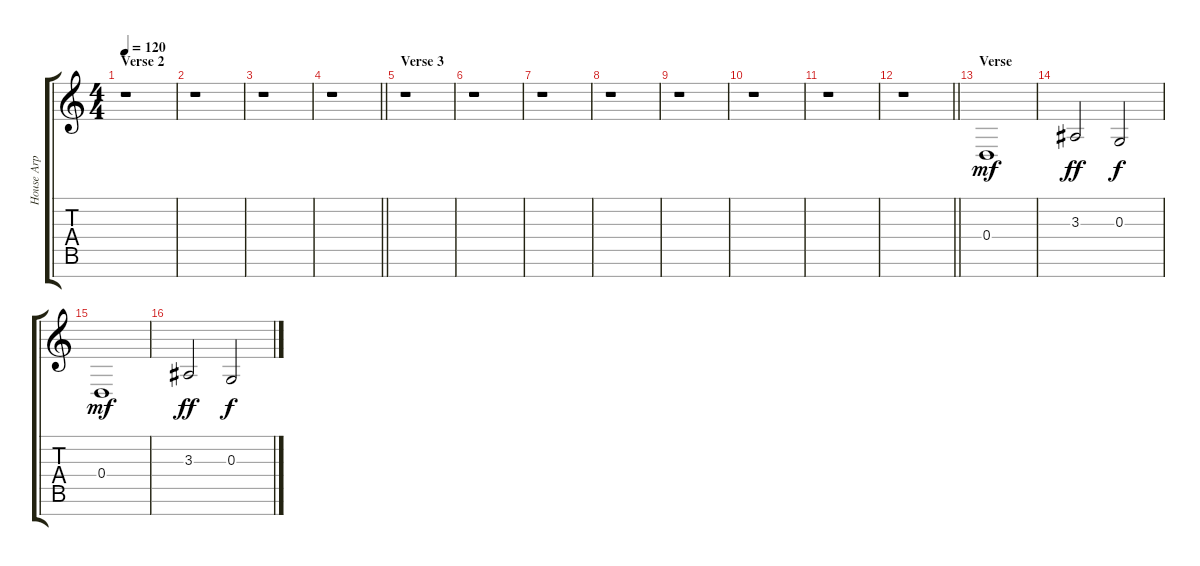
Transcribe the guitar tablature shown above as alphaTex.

\track ("House Arp" "House Arp") {instrument fx7echoes}
\staff {score tabs}
\tuning (E4 B3 G3 D3 A2 E2 B1) {hide}
\ts (4 4)
\section ("" "Verse 2")
\tempo 120
\clef g2
\ks c
r.1{dy f} |
r.1 |
r.1 |
\barLineRight lightlight
r.1 |
\section ("" "Verse 3")
r.1 |
r.1 |
r.1 |
r.1 |
r.1 |
r.1 |
r.1 |
\barLineRight lightlight
r.1 |
\section ("" "Verse")
0.4.1{dy mf} |
3.3.2{dy ff} 0.3.2{dy f} |
0.4.1{dy mf} |
3.3.2{dy ff} 0.3.2{dy f}
